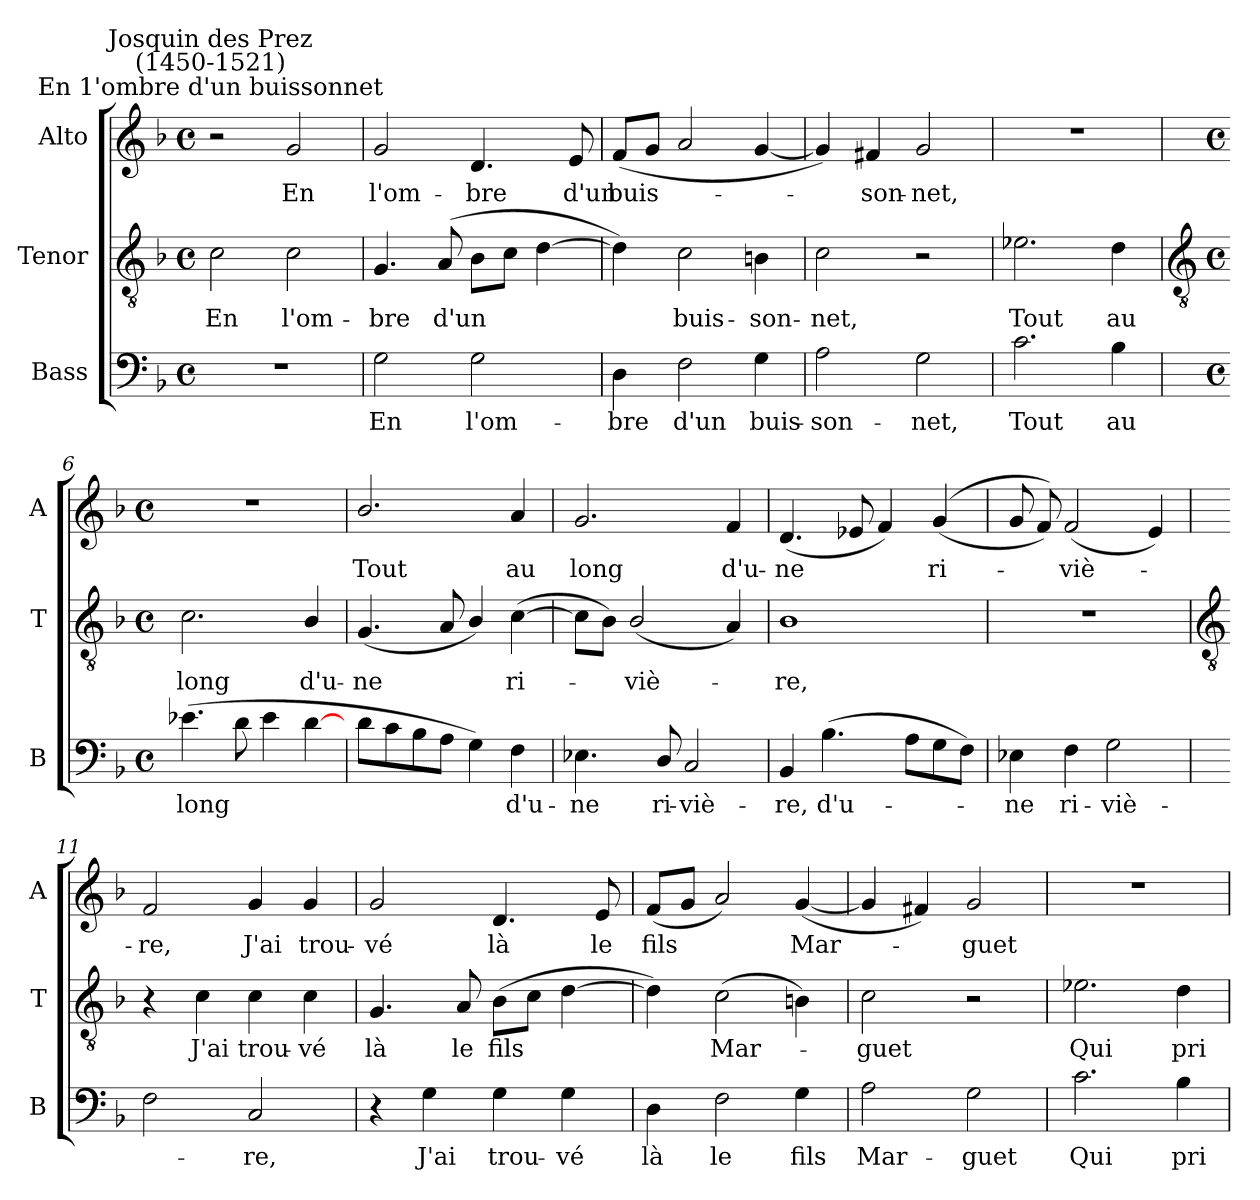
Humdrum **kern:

**kern	**text	**kern	**text	**kern	**text
*part3	*part3	*part2	*part2	*part1	*part1
*staff3	*staff3	*staff2	*staff2	*staff1	*staff1
*I"Bass	*	*I"Tenor	*	*I"Alto	*
*I'B	*	*I'T	*	*I'A	*
*clefF4	*	*clefGv2	*	*clefG2	*
*k[b-]	*	*k[b-]	*	*k[b-]	*
*F:	*	*F:	*	*F:	*
*M4/4	*	*M4/4	*	*M4/4	*
*met(c)	*	*met(c)	*	*met(c)	*
=1	=1	=1	=1	=1	=1
!	!	!	!	!LO:TX:a:cj:t=En 1'ombre d'un buissonnet	!
!	!	!	!	!LO:TX:a:cj:t=Josquin des Prez\n(1450-1521)	!
!	!	!	!LO:LY:b	!	!
1r	.	2c	En	2r	.
!	!	!	!LO:LY:b	!	!LO:LY:b
.	.	2c	l'om-	2g	En
=2	=2	=2	=2	=2	=2
!	!LO:LY:b	!	!LO:LY:b	!	!LO:LY:b
2G	En	4.G	-bre	2g	l'om-
!	!	!	!LO:LY:b	!	!
.	.	(>8A	d'un	.	.
!	!LO:LY:b	!	!	!	!LO:LY:b
2G	l'om-	8B-L	.	4.d	-bre
.	.	8cJ	.	.	.
.	.	[4d	.	.	.
!	!	!	!	!	!LO:LY:b
.	.	.	.	8e	d'un
=3	=3	=3	=3	=3	=3
!	!LO:LY:b	!	!	!	!LO:LY:b
4D	-bre	4d])	.	(<8fL	buis-
.	.	.	.	8gJ	.
!	!LO:LY:b	!	!LO:LY:b	!	!
2F	d'un	2c	buis-	2a	.
!	!LO:LY:b	!	!LO:LY:b	!	!
4G	buis-	4Bn	-son-	[4g	.
=4	=4	=4	=4	=4	=4
!	!LO:LY:b	!	!LO:LY:b	!	!
2A	-son-	2c	-net,	4g])	.
!	!	!	!	!	!LO:LY:b
.	.	.	.	4f#X	son-
!	!LO:LY:b	!	!	!	!LO:LY:b
2G	-net,	2r	.	2g	-net,
=5	=5	=5	=5	=5	=5
!	!LO:LY:b	!	!LO:LY:b	!	!
2.c	Tout	2.e-X	Tout	1r	.
!	!LO:LY:b	!	!LO:LY:b	!	!
4B-	au	4d	au	.	.
!!LO:LB:g=z
=6	=6	=6	=6	=6	=6
*	*	*clefGv2	*	*	*
*M4/4	*	*M4/4	*	*M4/4	*
*met(c)	*	*met(c)	*	*met(c)	*
!	!LO:LY:b	!	!LO:LY:b	!	!
(>4.e-X	long	2.c	long	1r	.
8d	.	.	.	.	.
4e-	.	.	.	.	.
!	!	!	!LO:LY:b	!	!
[4d	.	4B-/	d'u-	.	.
=7	=7	=7	=7	=7	=7
!	!	!	!LO:LY:b	!	!LO:LY:b
8dL	.	(<4.G	-ne	2.b-/	Tout
8c	.	.	.	.	.
8B-	.	.	.	.	.
8AJ	.	8A	.	.	.
4G)	.	4B-/)	.	.	.
!	!LO:LY:b	!	!LO:LY:b	!	!LO:LY:b
4F	d'u-	(>[4c	ri-	4a	au
=8	=8	=8	=8	=8	=8
!	!LO:LY:b	!	!	!	!LO:LY:b
4.E-X	-ne	8cL]	.	2.g	long
.	.	8B-J)	.	.	.
!	!	!	!LO:LY:b	!	!
.	.	(<2B-/	viè-	.	.
!	!LO:LY:b	!	!	!	!
8D/	ri-	.	.	.	.
!	!LO:LY:b	!	!	!	!
2C	-viè-	.	.	.	.
!	!	!	!	!	!LO:LY:b
.	.	4A)	.	4f	d'u-
=9	=9	=9	=9	=9	=9
!	!LO:LY:b	!	!LO:LY:b	!	!LO:LY:b
4BB-	-re,	1B-	re,	(<4.d	-ne
!	!LO:LY:b	!	!	!	!
(>4.B-	d'u-	.	.	.	.
.	.	.	.	8e-X	.
.	.	.	.	4f)	.
8AL	.	.	.	.	.
!	!	!	!	!	!LO:LY:b
8G	.	.	.	(<(<4g	ri-
8FJ)	.	.	.	.	.
=10	=10	=10	=10	=10	=10
!	!LO:LY:b	!	!	!	!
4E-X	ne	1r	.	8g	.
.	.	.	.	8f))	.
!	!LO:LY:b	!	!	!	!LO:LY:b
4F	ri-	.	.	(<2f	viè-
!	!LO:LY:b	!	!	!	!
2G	-viè-	.	.	.	.
.	.	.	.	4e)	.
!!LO:LB:g=z
=11	=11	=11	=11	=11	=11
*	*	*clefGv2	*	*	*
!	!	!	!	!	!LO:LY:b
2F	.	4r	.	2f	re,
!	!	!	!LO:LY:b	!	!
.	.	4c	J'ai	.	.
!	!LO:LY:b	!	!LO:LY:b	!	!LO:LY:b
2C	re,	4c	trou-	4g	J'ai
!	!	!	!LO:LY:b	!	!LO:LY:b
.	.	4c	-vé	4g	trou-
=12	=12	=12	=12	=12	=12
!	!	!	!LO:LY:b	!	!LO:LY:b
4r	.	4.G	là	2g	-vé
!	!LO:LY:b	!	!	!	!
4G	J'ai	.	.	.	.
!	!	!	!LO:LY:b	!	!
.	.	8A	le	.	.
!	!LO:LY:b	!	!LO:LY:b	!	!LO:LY:b
4G	trou-	(>8B-L	fils	4.d	là
.	.	8cJ	.	.	.
!	!LO:LY:b	!	!	!	!
4G	-vé	[4d	.	.	.
!	!	!	!	!	!LO:LY:b
.	.	.	.	8e	le
=13	=13	=13	=13	=13	=13
!	!LO:LY:b	!	!	!	!LO:LY:b
4D	là	4d])	.	(<8fL	fils
.	.	.	.	8gJ	.
!	!LO:LY:b	!	!LO:LY:b	!	!
2F	le	(>2c	Mar-	2a)	.
!	!LO:LY:b	!	!	!	!LO:LY:b
4G	fils	4Bn)	.	(<[4g	Mar-
=14	=14	=14	=14	=14	=14
!	!LO:LY:b	!	!LO:LY:b	!	!
2A	Mar-	2c	guet	4g]	.
.	.	.	.	4f#X)	.
!	!LO:LY:b	!	!	!	!LO:LY:b
2G	-guet	2r	.	2g	guet
=15	=15	=15	=15	=15	=15
!	!LO:LY:b	!	!LO:LY:b	!	!
2.c	Qui	2.e-X	Qui	1r	.
!	!LO:LY:b	!	!LO:LY:b	!	!
4B-	pri-	4d	pri-	.	.
=	=	=	=	=	=
*-	*-	*-	*-	*-	*-
